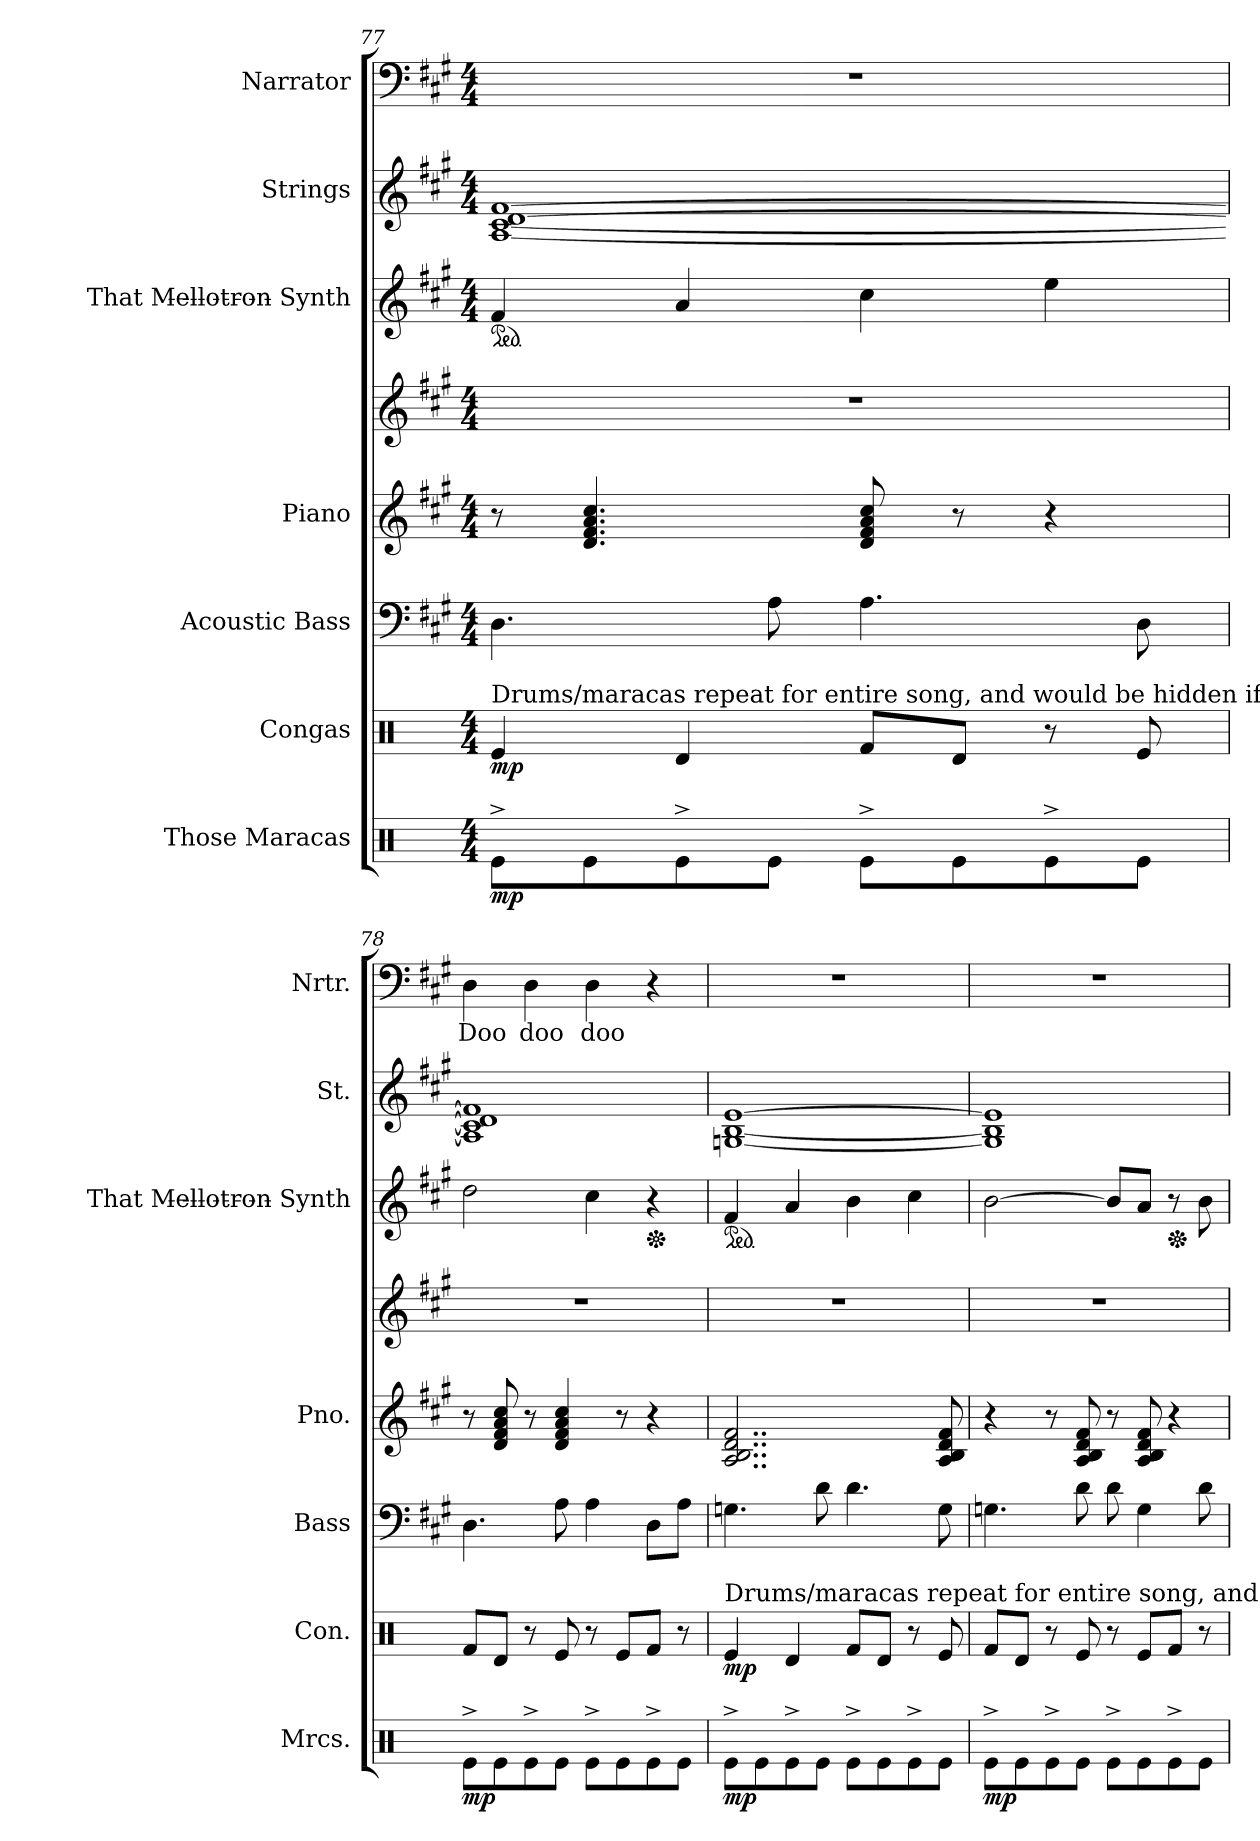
**kern	**dynam	**kern	**dynam	**kern	**kern	**kern	**kern	**kern	**kern	**text
*part7	*part7	*part6	*part6	*part5	*part4	*part4	*part3	*part2	*part1	*part1
*staff8	*staff8	*staff7	*staff7	*staff6	*staff5	*staff4	*staff3	*staff2	*staff1	*staff1
*I"Those Maracas	*	*I"Congas	*	*I"Acoustic Bass	*I"Piano	*	*I"That M̵e̵l̵l̵o̵t̵r̵o̵n̵ Synth	*I"Strings	*I"Narrator	*
*I'Mrcs.	*	*I'Con.	*	*I'Bass	*I'Pno.	*	*I'That M̵e̵l̵l̵o̵t̵r̵o̵n̵ Synth	*I'St.	*I'Nrtr.	*
!!LO:LB:g=z
*clefX	*	*clefX	*	*clefF4	*clefG2	*clefG2	*clefG2	*clefG2	*clefF4	*
*	*	*	*	*ITrd7c12	*	*	*	*	*	*
*k[]	*	*k[]	*	*k[f#c#g#]	*k[f#c#g#]	*k[f#c#g#]	*k[f#c#g#]	*k[f#c#g#]	*k[f#c#g#]	*
*M4/4	*	*M4/4	*	*M4/4	*M4/4	*M4/4	*M4/4	*M4/4	*M4/4	*
*	*	*	*	*	*	*	*ped	*	*	*
=77	=77	=77	=77	=77	=77	=77	=77	=77	=77	=77
!	!	!LO:TX:a:t=Drums/maracas repeat for entire song, and would be hidden if MS4 wasn't MS4.	!	!	!	!	!	!	!	!
!	!LO:DY:b	!	!LO:DY:b	!	!	!	!	!	!	!
8Re^\L	mp	4Re/	mp	4.DD\	8r	1r	4f#/	[1A [1c# [1d [1f#	1r	.
8Re\	.	.	.	.	4.d/ 4.f#/ 4.a/ 4.cc#/	.	.	.	.	.
8Re^\	.	4Rd/	.	.	.	.	4a/	.	.	.
8Re\J	.	.	.	8AA\	.	.	.	.	.	.
8Re^\L	.	8Rf/L	.	4.AA\	8d/ 8f#/ 8a/ 8cc#/	.	4cc#\	.	.	.
8Re\	.	8Rd/J	.	.	8r	.	.	.	.	.
8Re^\	.	8r	.	.	4r	.	4ee\	.	.	.
8Re\J	.	8Re/	.	8DD\	.	.	.	.	.	.
=78	=78	=78	=78	=78	=78	=78	=78	=78	=78	=78
!	!LO:DY:b	!	!	!	!	!	!	!	!	!LO:LY:b
8Re^\L	mp	8Rf/L	.	4.DD\	8r	1r	2dd\	1A] 1c#] 1d] 1f#]	4D\	Doo
8Re\	.	8Rd/J	.	.	8d/ 8f#/ 8a/ 8cc#/	.	.	.	.	.
!	!	!	!	!	!	!	!	!	!	!LO:LY:b
8Re^\	.	8r	.	.	8r	.	.	.	4D\	doo
8Re\J	.	8Re/	.	8AA\	4d/ 4f#/ 4a/ 4cc#/	.	.	.	.	.
!	!	!	!	!	!	!	!	!	!	!LO:LY:b
8Re^\L	.	8r	.	4AA\	.	.	4cc#\	.	4D\	doo
8Re\	.	8Re/L	.	.	8r	.	.	.	.	.
*	*	*	*	*	*	*	*Xped	*	*	*
8Re^\	.	8Rf/J	.	8DD\L	4r	.	4r	.	4r	.
8Re\J	.	8r	.	8AA\J	.	.	.	.	.	.
=79	=79	=79	=79	=79	=79	=79	=79	=79	=79	=79
*	*	*	*	*	*	*	*ped	*	*	*
!	!	!LO:TX:a:t=Drums/maracas repeat for entire song, and would be hidden if MS4 wasn't MS4.	!	!	!	!	!	!	!	!
!	!LO:DY:b	!	!LO:DY:b	!	!	!	!	!	!	!
8Re^\L	mp	4Re/	mp	4.GGn\	2..A/ 2..B/ 2..d/ 2..f#/	1r	4f#/	[1Gn [1B [1e	1r	.
8Re\	.	.	.	.	.	.	.	.	.	.
8Re^\	.	4Rd/	.	.	.	.	4a/	.	.	.
8Re\J	.	.	.	8D\	.	.	.	.	.	.
8Re^\L	.	8Rf/L	.	4.D\	.	.	4b\	.	.	.
8Re\	.	8Rd/J	.	.	.	.	.	.	.	.
8Re^\	.	8r	.	.	.	.	4cc#\	.	.	.
8Re\J	.	8Re/	.	8GG\	8A/ 8B/ 8d/ 8f#/	.	.	.	.	.
=80	=80	=80	=80	=80	=80	=80	=80	=80	=80	=80
!	!LO:DY:b	!	!	!	!	!	!	!	!	!
8Re^\L	mp	8Rf/L	.	4.GGn\	4r	1r	[2b\	1G] 1B] 1e]	1r	.
8Re\	.	8Rd/J	.	.	.	.	.	.	.	.
8Re^\	.	8r	.	.	8r	.	.	.	.	.
8Re\J	.	8Re/	.	8D\	8A/ 8B/ 8d/ 8f#/	.	.	.	.	.
8Re^\L	.	8r	.	8D\	8r	.	8b/L]	.	.	.
8Re\	.	8Re/L	.	4GG\	8A/ 8B/ 8d/ 8f#/	.	8a/J	.	.	.
*	*	*	*	*	*	*	*Xped	*	*	*
8Re^\	.	8Rf/J	.	.	4r	.	8r	.	.	.
8Re\J	.	8r	.	8D\	.	.	8b\	.	.	.
=	=	=	=	=	=	=	=	=	=	=
*-	*-	*-	*-	*-	*-	*-	*-	*-	*-	*-
